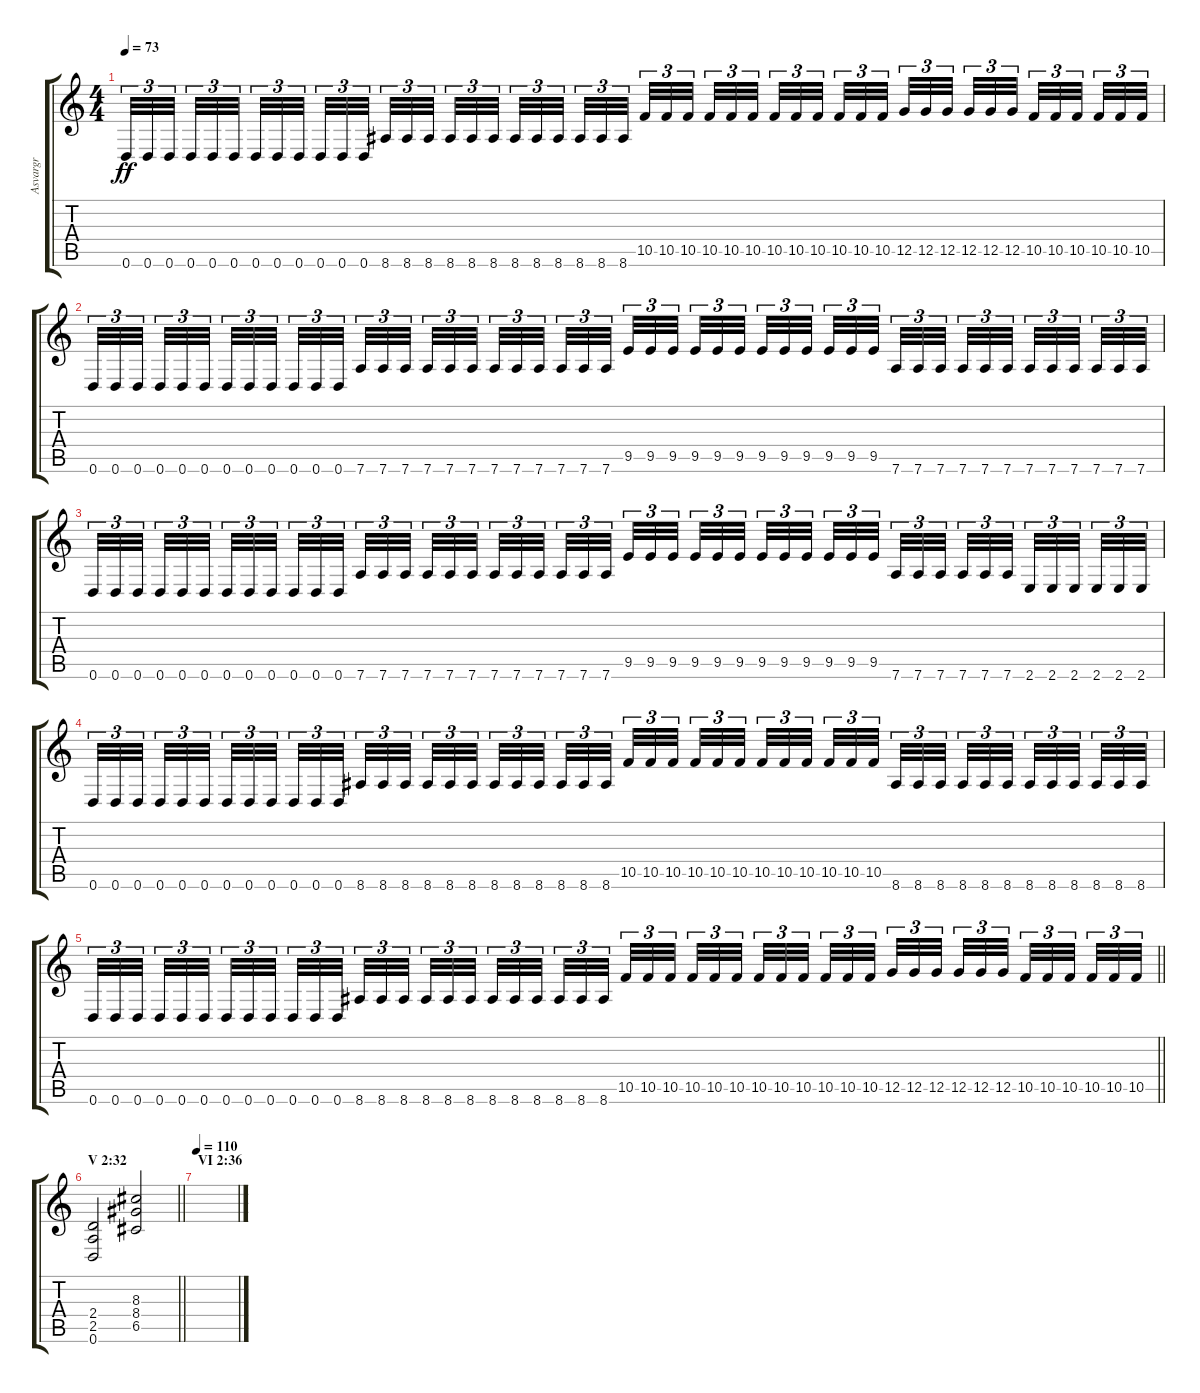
\track ("Asvargr" "Asvargr") {instrument distortionguitar}
\staff {score tabs}
\tuning (D4 A3 F3 C3 G2 D2) {hide}
\ts (4 4)
\tempo 73
\clef g2
\ks c
0.6.32{tu (3 2) dy ff} 0.6.32{tu (3 2)} 0.6.32{tu (3 2) beam splitsecondary} 0.6.32{tu (3 2)} 0.6.32{tu (3 2)} 0.6.32{tu (3 2) beam splitsecondary} 0.6.32{tu (3 2)} 0.6.32{tu (3 2)} 0.6.32{tu (3 2) beam splitsecondary} 0.6.32{tu (3 2)} 0.6.32{tu (3 2)} 0.6.32{tu (3 2)} 8.6.32{tu (3 2)} 8.6.32{tu (3 2)} 8.6.32{tu (3 2) beam splitsecondary} 8.6.32{tu (3 2)} 8.6.32{tu (3 2)} 8.6.32{tu (3 2) beam splitsecondary} 8.6.32{tu (3 2)} 8.6.32{tu (3 2)} 8.6.32{tu (3 2) beam splitsecondary} 8.6.32{tu (3 2)} 8.6.32{tu (3 2)} 8.6.32{tu (3 2)} 10.5.32{tu (3 2)} 10.5.32{tu (3 2)} 10.5.32{tu (3 2) beam splitsecondary} 10.5.32{tu (3 2)} 10.5.32{tu (3 2)} 10.5.32{tu (3 2) beam splitsecondary} 10.5.32{tu (3 2)} 10.5.32{tu (3 2)} 10.5.32{tu (3 2) beam splitsecondary} 10.5.32{tu (3 2)} 10.5.32{tu (3 2)} 10.5.32{tu (3 2)} 12.5.32{tu (3 2)} 12.5.32{tu (3 2)} 12.5.32{tu (3 2) beam splitsecondary} 12.5.32{tu (3 2)} 12.5.32{tu (3 2)} 12.5.32{tu (3 2) beam splitsecondary} 10.5.32{tu (3 2)} 10.5.32{tu (3 2)} 10.5.32{tu (3 2) beam splitsecondary} 10.5.32{tu (3 2)} 10.5.32{tu (3 2)} 10.5.32{tu (3 2)} |
0.6.32{tu (3 2)} 0.6.32{tu (3 2)} 0.6.32{tu (3 2) beam splitsecondary} 0.6.32{tu (3 2)} 0.6.32{tu (3 2)} 0.6.32{tu (3 2) beam splitsecondary} 0.6.32{tu (3 2)} 0.6.32{tu (3 2)} 0.6.32{tu (3 2) beam splitsecondary} 0.6.32{tu (3 2)} 0.6.32{tu (3 2)} 0.6.32{tu (3 2)} 7.6.32{tu (3 2)} 7.6.32{tu (3 2)} 7.6.32{tu (3 2) beam splitsecondary} 7.6.32{tu (3 2)} 7.6.32{tu (3 2)} 7.6.32{tu (3 2) beam splitsecondary} 7.6.32{tu (3 2)} 7.6.32{tu (3 2)} 7.6.32{tu (3 2) beam splitsecondary} 7.6.32{tu (3 2)} 7.6.32{tu (3 2)} 7.6.32{tu (3 2)} 9.5.32{tu (3 2)} 9.5.32{tu (3 2)} 9.5.32{tu (3 2) beam splitsecondary} 9.5.32{tu (3 2)} 9.5.32{tu (3 2)} 9.5.32{tu (3 2) beam splitsecondary} 9.5.32{tu (3 2)} 9.5.32{tu (3 2)} 9.5.32{tu (3 2) beam splitsecondary} 9.5.32{tu (3 2)} 9.5.32{tu (3 2)} 9.5.32{tu (3 2)} 7.6.32{tu (3 2)} 7.6.32{tu (3 2)} 7.6.32{tu (3 2) beam splitsecondary} 7.6.32{tu (3 2)} 7.6.32{tu (3 2)} 7.6.32{tu (3 2) beam splitsecondary} 7.6.32{tu (3 2)} 7.6.32{tu (3 2)} 7.6.32{tu (3 2) beam splitsecondary} 7.6.32{tu (3 2)} 7.6.32{tu (3 2)} 7.6.32{tu (3 2)} |
0.6.32{tu (3 2)} 0.6.32{tu (3 2)} 0.6.32{tu (3 2) beam splitsecondary} 0.6.32{tu (3 2)} 0.6.32{tu (3 2)} 0.6.32{tu (3 2) beam splitsecondary} 0.6.32{tu (3 2)} 0.6.32{tu (3 2)} 0.6.32{tu (3 2) beam splitsecondary} 0.6.32{tu (3 2)} 0.6.32{tu (3 2)} 0.6.32{tu (3 2)} 7.6.32{tu (3 2)} 7.6.32{tu (3 2)} 7.6.32{tu (3 2) beam splitsecondary} 7.6.32{tu (3 2)} 7.6.32{tu (3 2)} 7.6.32{tu (3 2) beam splitsecondary} 7.6.32{tu (3 2)} 7.6.32{tu (3 2)} 7.6.32{tu (3 2) beam splitsecondary} 7.6.32{tu (3 2)} 7.6.32{tu (3 2)} 7.6.32{tu (3 2)} 9.5.32{tu (3 2)} 9.5.32{tu (3 2)} 9.5.32{tu (3 2) beam splitsecondary} 9.5.32{tu (3 2)} 9.5.32{tu (3 2)} 9.5.32{tu (3 2) beam splitsecondary} 9.5.32{tu (3 2)} 9.5.32{tu (3 2)} 9.5.32{tu (3 2) beam splitsecondary} 9.5.32{tu (3 2)} 9.5.32{tu (3 2)} 9.5.32{tu (3 2)} 7.6.32{tu (3 2)} 7.6.32{tu (3 2)} 7.6.32{tu (3 2) beam splitsecondary} 7.6.32{tu (3 2)} 7.6.32{tu (3 2)} 7.6.32{tu (3 2) beam splitsecondary} 2.6.32{tu (3 2)} 2.6.32{tu (3 2)} 2.6.32{tu (3 2) beam splitsecondary} 2.6.32{tu (3 2)} 2.6.32{tu (3 2)} 2.6.32{tu (3 2)} |
0.6.32{tu (3 2)} 0.6.32{tu (3 2)} 0.6.32{tu (3 2) beam splitsecondary} 0.6.32{tu (3 2)} 0.6.32{tu (3 2)} 0.6.32{tu (3 2) beam splitsecondary} 0.6.32{tu (3 2)} 0.6.32{tu (3 2)} 0.6.32{tu (3 2) beam splitsecondary} 0.6.32{tu (3 2)} 0.6.32{tu (3 2)} 0.6.32{tu (3 2)} 8.6.32{tu (3 2)} 8.6.32{tu (3 2)} 8.6.32{tu (3 2) beam splitsecondary} 8.6.32{tu (3 2)} 8.6.32{tu (3 2)} 8.6.32{tu (3 2) beam splitsecondary} 8.6.32{tu (3 2)} 8.6.32{tu (3 2)} 8.6.32{tu (3 2) beam splitsecondary} 8.6.32{tu (3 2)} 8.6.32{tu (3 2)} 8.6.32{tu (3 2)} 10.5.32{tu (3 2)} 10.5.32{tu (3 2)} 10.5.32{tu (3 2) beam splitsecondary} 10.5.32{tu (3 2)} 10.5.32{tu (3 2)} 10.5.32{tu (3 2) beam splitsecondary} 10.5.32{tu (3 2)} 10.5.32{tu (3 2)} 10.5.32{tu (3 2) beam splitsecondary} 10.5.32{tu (3 2)} 10.5.32{tu (3 2)} 10.5.32{tu (3 2)} 8.6.32{tu (3 2)} 8.6.32{tu (3 2)} 8.6.32{tu (3 2) beam splitsecondary} 8.6.32{tu (3 2)} 8.6.32{tu (3 2)} 8.6.32{tu (3 2) beam splitsecondary} 8.6.32{tu (3 2)} 8.6.32{tu (3 2)} 8.6.32{tu (3 2) beam splitsecondary} 8.6.32{tu (3 2)} 8.6.32{tu (3 2)} 8.6.32{tu (3 2)} |
\barLineRight lightlight
0.6.32{tu (3 2)} 0.6.32{tu (3 2)} 0.6.32{tu (3 2) beam splitsecondary} 0.6.32{tu (3 2)} 0.6.32{tu (3 2)} 0.6.32{tu (3 2) beam splitsecondary} 0.6.32{tu (3 2)} 0.6.32{tu (3 2)} 0.6.32{tu (3 2) beam splitsecondary} 0.6.32{tu (3 2)} 0.6.32{tu (3 2)} 0.6.32{tu (3 2)} 8.6.32{tu (3 2)} 8.6.32{tu (3 2)} 8.6.32{tu (3 2) beam splitsecondary} 8.6.32{tu (3 2)} 8.6.32{tu (3 2)} 8.6.32{tu (3 2) beam splitsecondary} 8.6.32{tu (3 2)} 8.6.32{tu (3 2)} 8.6.32{tu (3 2) beam splitsecondary} 8.6.32{tu (3 2)} 8.6.32{tu (3 2)} 8.6.32{tu (3 2)} 10.5.32{tu (3 2)} 10.5.32{tu (3 2)} 10.5.32{tu (3 2) beam splitsecondary} 10.5.32{tu (3 2)} 10.5.32{tu (3 2)} 10.5.32{tu (3 2) beam splitsecondary} 10.5.32{tu (3 2)} 10.5.32{tu (3 2)} 10.5.32{tu (3 2) beam splitsecondary} 10.5.32{tu (3 2)} 10.5.32{tu (3 2)} 10.5.32{tu (3 2)} 12.5.32{tu (3 2)} 12.5.32{tu (3 2)} 12.5.32{tu (3 2) beam splitsecondary} 12.5.32{tu (3 2)} 12.5.32{tu (3 2)} 12.5.32{tu (3 2) beam splitsecondary} 10.5.32{tu (3 2)} 10.5.32{tu (3 2)} 10.5.32{tu (3 2) beam splitsecondary} 10.5.32{tu (3 2)} 10.5.32{tu (3 2)} 10.5.32{tu (3 2)} |
\section ("" "V 2:32")
\barLineRight lightlight
(2.4 2.5 0.6).2 (8.3 8.4 6.5).2 |
\section ("" "VI 2:36")
\tempo 110
